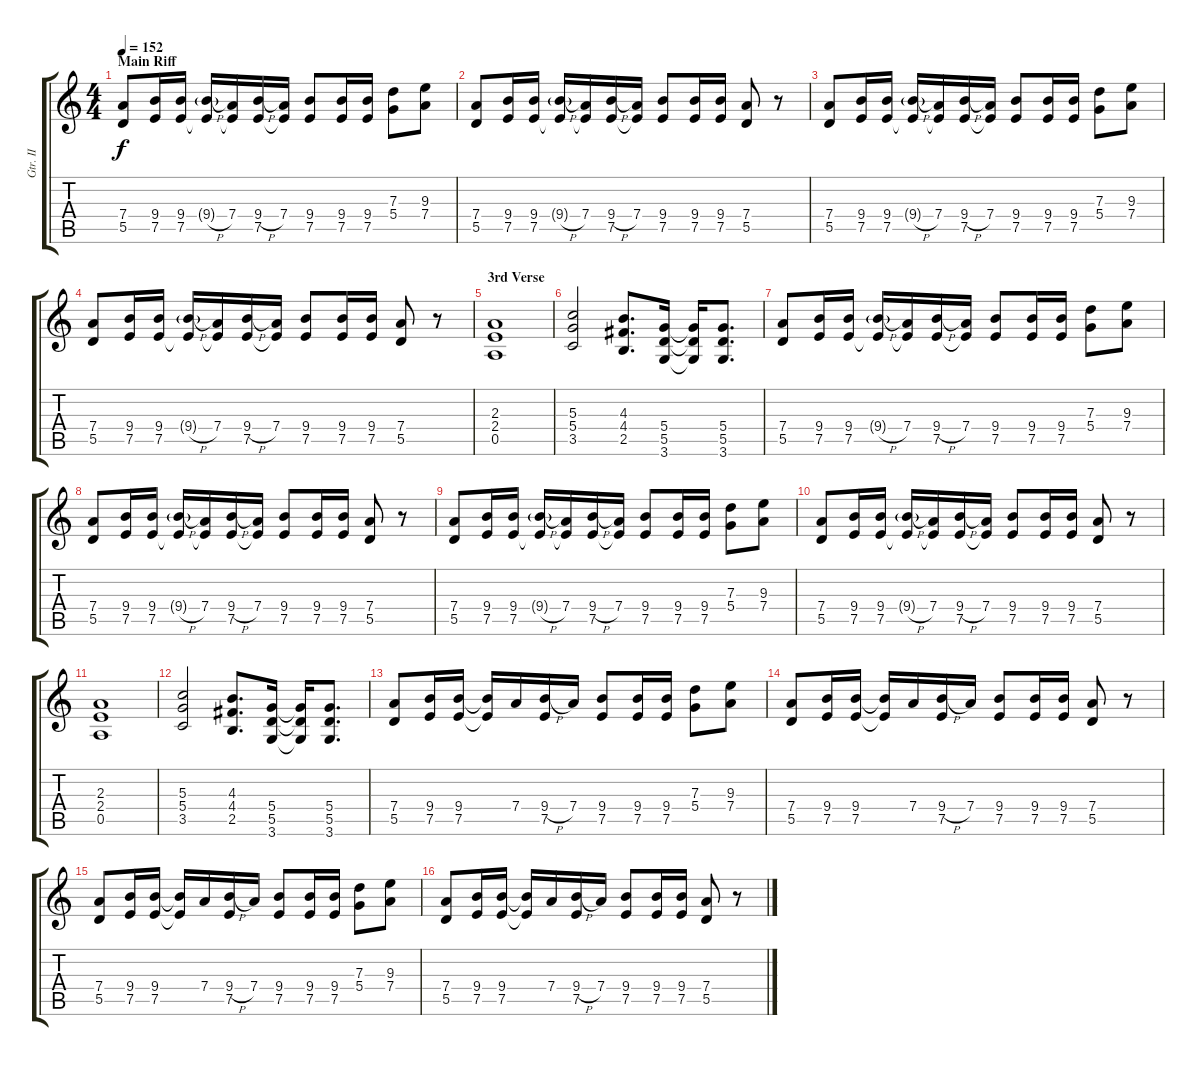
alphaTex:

\track ("Gtr. II" "Gtr. II") {instrument overdrivenguitar}
\staff {score tabs}
\tuning (E4 B3 G3 D3 A2 E2) {hide}
\ts (4 4)
\section ("" "Main Riff")
\tempo 152
\clef g2
\ks c
(7.4 5.5).8{dy f} (9.4 7.5).16 (9.4 7.5).16 (9.4{h g} 7.5{t}).16 (7.4 7.5{t}).16 (9.4{h} 7.5).16 (7.4 7.5{t}).16 (9.4 7.5).8 (9.4 7.5).16 (9.4 7.5).16 (7.3 5.4).8 (9.3 7.4).8 |
(7.4 5.5).8 (9.4 7.5).16 (9.4 7.5).16 (9.4{h g} 7.5{t}).16 (7.4 7.5{t}).16 (9.4{h} 7.5).16 (7.4 7.5{t}).16 (9.4 7.5).8 (9.4 7.5).16 (9.4 7.5).16 (7.4 5.5).8 r.8 |
(7.4 5.5).8 (9.4 7.5).16 (9.4 7.5).16 (9.4{h g} 7.5{t}).16 (7.4 7.5{t}).16 (9.4{h} 7.5).16 (7.4 7.5{t}).16 (9.4 7.5).8 (9.4 7.5).16 (9.4 7.5).16 (7.3 5.4).8 (9.3 7.4).8 |
(7.4 5.5).8 (9.4 7.5).16 (9.4 7.5).16 (9.4{h g} 7.5{t}).16 (7.4 7.5{t}).16 (9.4{h} 7.5).16 (7.4 7.5{t}).16 (9.4 7.5).8 (9.4 7.5).16 (9.4 7.5).16 (7.4 5.5).8 r.8 |
\section ("" "3rd Verse")
(2.3 2.4 0.5).1 |
(5.3 5.4 3.5).2 (4.3 4.4 2.5).8{d} (5.4 5.5 3.6).16 (5.4{t} 5.5{t} 3.6{t}).16 (5.4 5.5 3.6).8{d} |
(7.4 5.5).8 (9.4 7.5).16 (9.4 7.5).16 (9.4{h g} 7.5{t}).16 (7.4 7.5{t}).16 (9.4{h} 7.5).16 (7.4 7.5{t}).16 (9.4 7.5).8 (9.4 7.5).16 (9.4 7.5).16 (7.3 5.4).8 (9.3 7.4).8 |
(7.4 5.5).8 (9.4 7.5).16 (9.4 7.5).16 (9.4{h g} 7.5{t}).16 (7.4 7.5{t}).16 (9.4{h} 7.5).16 (7.4 7.5{t}).16 (9.4 7.5).8 (9.4 7.5).16 (9.4 7.5).16 (7.4 5.5).8 r.8 |
(7.4 5.5).8 (9.4 7.5).16 (9.4 7.5).16 (9.4{h g} 7.5{t}).16 (7.4 7.5{t}).16 (9.4{h} 7.5).16 (7.4 7.5{t}).16 (9.4 7.5).8 (9.4 7.5).16 (9.4 7.5).16 (7.3 5.4).8 (9.3 7.4).8 |
(7.4 5.5).8 (9.4 7.5).16 (9.4 7.5).16 (9.4{h g} 7.5{t}).16 (7.4 7.5{t}).16 (9.4{h} 7.5).16 (7.4 7.5{t}).16 (9.4 7.5).8 (9.4 7.5).16 (9.4 7.5).16 (7.4 5.5).8 r.8 |
(2.3 2.4 0.5).1 |
(5.3 5.4 3.5).2 (4.3 4.4 2.5).8{d} (5.4 5.5 3.6).16 (5.4{t} 5.5{t} 3.6{t}).16 (5.4 5.5 3.6).8{d} |
(7.4 5.5).8 (9.4 7.5).16 (9.4 7.5).16 (9.4{t} 7.5{t}).16 7.4.16 (9.4{h} 7.5).16 7.4.16 (9.4 7.5).8 (9.4 7.5).16 (9.4 7.5).16 (7.3 5.4).8 (9.3 7.4).8 |
(7.4 5.5).8 (9.4 7.5).16 (9.4 7.5).16 (9.4{t} 7.5{t}).16 7.4.16 (9.4{h} 7.5).16 7.4.16 (9.4 7.5).8 (9.4 7.5).16 (9.4 7.5).16 (7.4 5.5).8 r.8 |
(7.4 5.5).8 (9.4 7.5).16 (9.4 7.5).16 (9.4{t} 7.5{t}).16 7.4.16 (9.4{h} 7.5).16 7.4.16 (9.4 7.5).8 (9.4 7.5).16 (9.4 7.5).16 (7.3 5.4).8 (9.3 7.4).8 |
(7.4 5.5).8 (9.4 7.5).16 (9.4 7.5).16 (9.4{t} 7.5{t}).16 7.4.16 (9.4{h} 7.5).16 7.4.16 (9.4 7.5).8 (9.4 7.5).16 (9.4 7.5).16 (7.4 5.5).8 r.8
